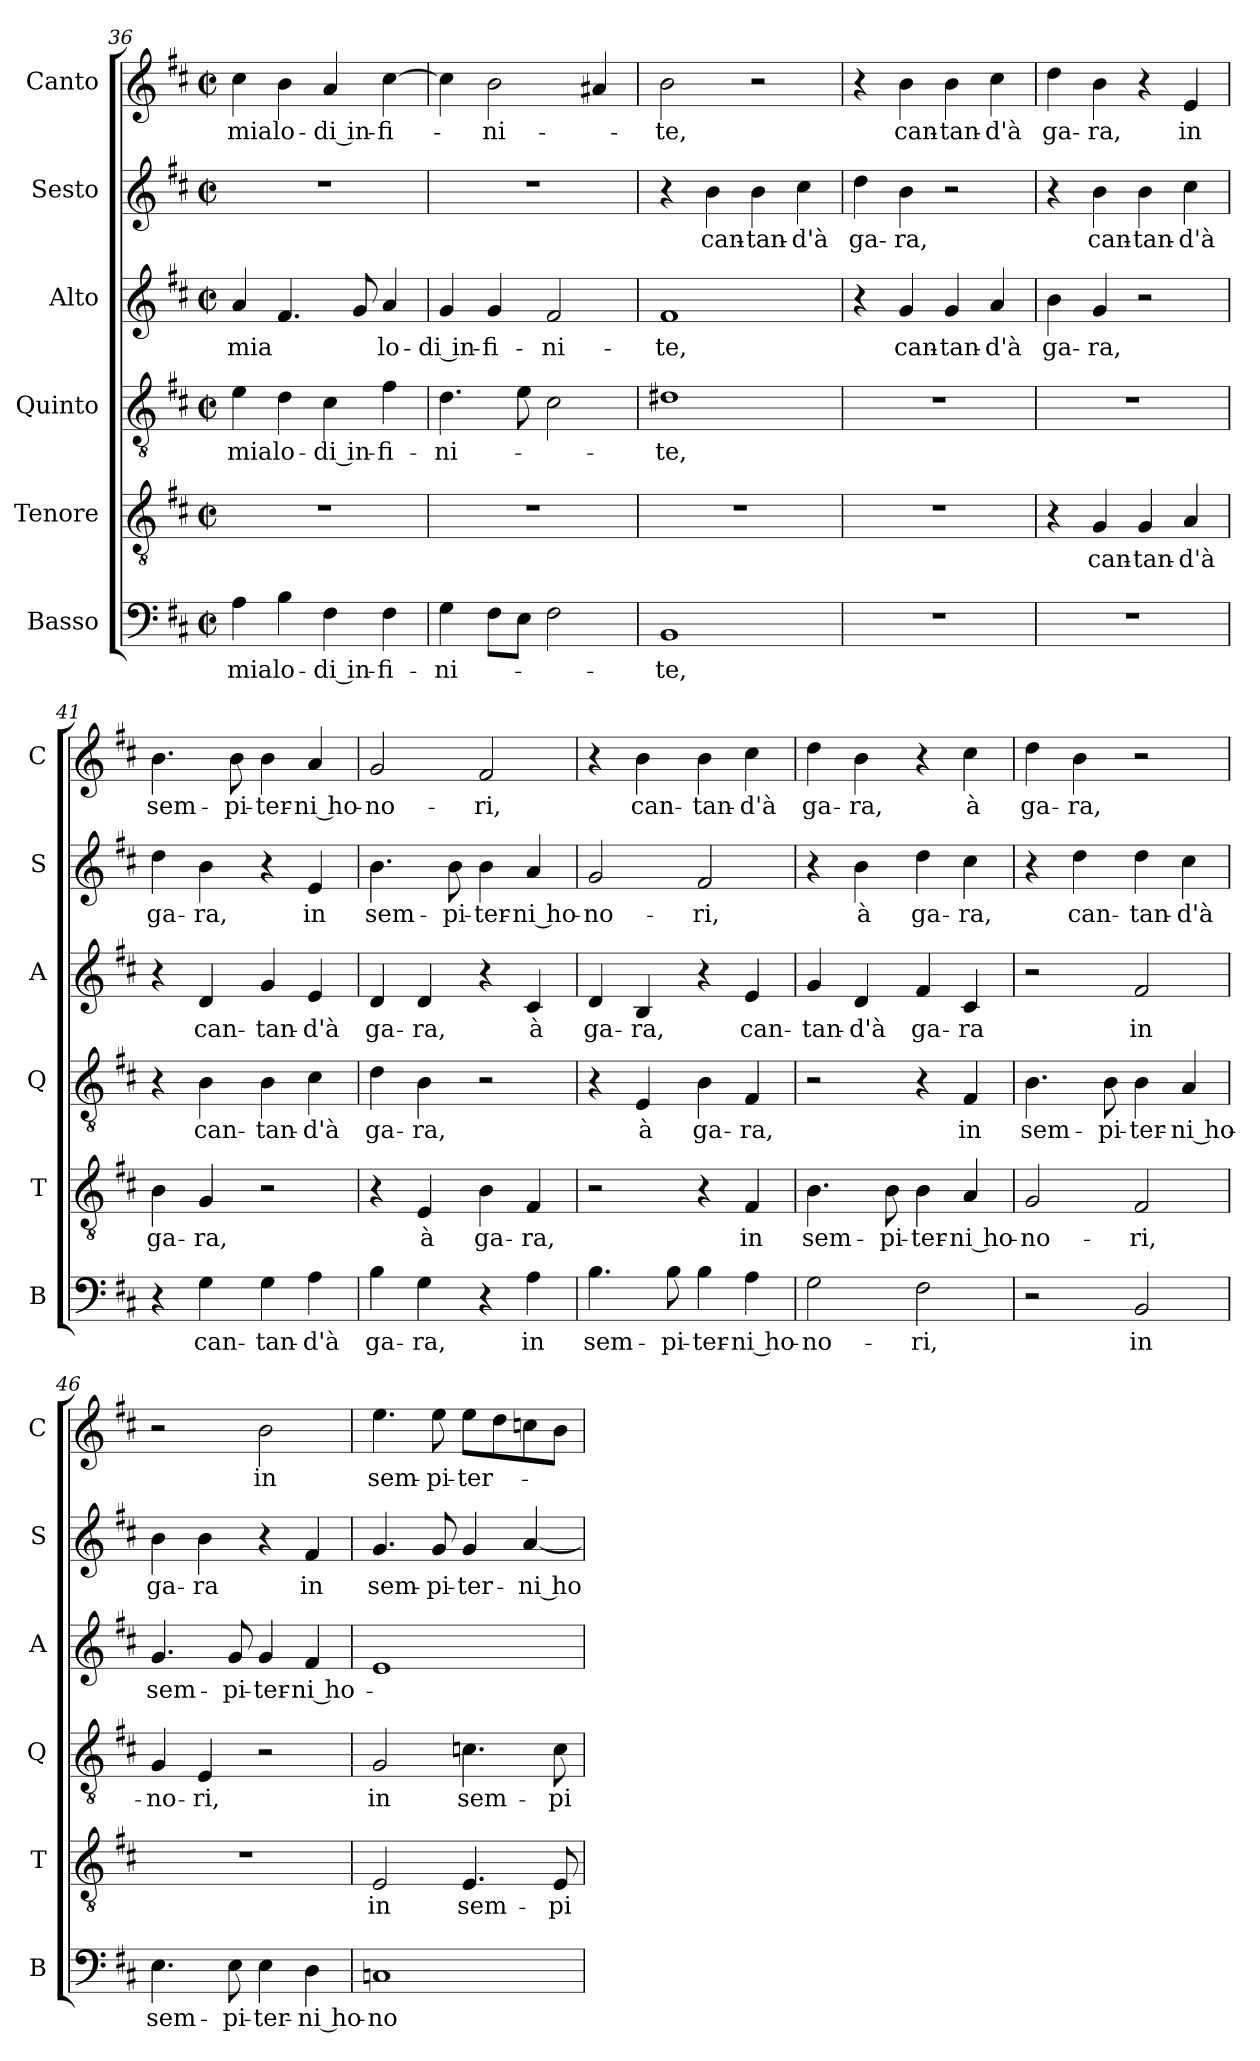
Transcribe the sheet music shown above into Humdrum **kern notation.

**kern	**text	**kern	**text	**kern	**text	**kern	**text	**kern	**text	**kern	**text
*part6	*part6	*part5	*part5	*part4	*part4	*part3	*part3	*part2	*part2	*part1	*part1
*staff6	*staff6	*staff5	*staff5	*staff4	*staff4	*staff3	*staff3	*staff2	*staff2	*staff1	*staff1
*I"Basso	*	*I"Tenore	*	*I"Quinto	*	*I"Alto	*	*I"Sesto	*	*I"Canto	*
*I'B	*	*I'T	*	*I'Q	*	*I'A	*	*I'S	*	*I'C	*
*clefF4	*	*clefGv2	*	*clefGv2	*	*clefG2	*	*clefG2	*	*clefG2	*
*k[f#c#]	*	*k[f#c#]	*	*k[f#c#]	*	*k[f#c#]	*	*k[f#c#]	*	*k[f#c#]	*
*D:	*	*D:	*	*D:	*	*D:	*	*D:	*	*D:	*
*M2/2	*	*M2/2	*	*M2/2	*	*M2/2	*	*M2/2	*	*M2/2	*
*met(c|)	*	*met(c|)	*	*met(c|)	*	*met(c|)	*	*met(c|)	*	*met(c|)	*
=36	=36	=36	=36	=36	=36	=36	=36	=36	=36	=36	=36
!	!LO:LY:b	!	!	!	!LO:LY:b	!	!LO:LY:b	!	!	!	!LO:LY:b
4A\	mia	1r	.	4e\	mia	4a/	mia	1r	.	4cc#\	mia
!	!LO:LY:b	!	!	!	!LO:LY:b	!	!	!	!	!	!LO:LY:b
4B\	lo-	.	.	4d\	lo-	4.f#/	.	.	.	4b\	lo-
!	!LO:LY:b	!	!	!	!LO:LY:b	!	!	!	!	!	!LO:LY:b
4F#\	-di in-	.	.	4c#\	-di in-	.	.	.	.	4a/	-di in-
.	.	.	.	.	.	8g/	.	.	.	.	.
!	!LO:LY:b	!	!	!	!LO:LY:b	!	!LO:LY:b	!	!	!	!LO:LY:b
4F#\	-fi-	.	.	4f#\	-fi-	4a/	lo-	.	.	[4cc#\	-fi-
!!LO:LB:g=z
=37	=37	=37	=37	=37	=37	=37	=37	=37	=37	=37	=37
!	!LO:LY:b	!	!	!	!LO:LY:b	!	!LO:LY:b	!	!	!	!
4G\	-ni-	1r	.	4.d\	-ni-	4g/	-di in-	1r	.	4cc#\]	.
!	!	!	!	!	!	!	!LO:LY:b	!	!	!	!LO:LY:b
8F#\L	.	.	.	.	.	4g/	-fi-	.	.	2b\	-ni-
8E\J	.	.	.	8e\	.	.	.	.	.	.	.
!	!	!	!	!	!	!	!LO:LY:b	!	!	!	!
2F#\	.	.	.	2c#\	.	2f#/	-ni-	.	.	.	.
.	.	.	.	.	.	.	.	.	.	4a#X/	.
=38	=38	=38	=38	=38	=38	=38	=38	=38	=38	=38	=38
!	!LO:LY:b	!	!	!	!LO:LY:b	!	!LO:LY:b	!	!	!	!LO:LY:b
1BB	-te,	1r	.	1d#X	-te,	1f#	-te,	4r	.	2b\	-te,
!	!	!	!	!	!	!	!	!	!LO:LY:b	!	!
.	.	.	.	.	.	.	.	4b\	can-	.	.
!	!	!	!	!	!	!	!	!	!LO:LY:b	!	!
.	.	.	.	.	.	.	.	4b\	-tan-	2r	.
!	!	!	!	!	!	!	!	!	!LO:LY:b	!	!
.	.	.	.	.	.	.	.	4cc#\	-d'à	.	.
=39	=39	=39	=39	=39	=39	=39	=39	=39	=39	=39	=39
!	!	!	!	!	!	!	!	!	!LO:LY:b	!	!
1r	.	1r	.	1r	.	4r	.	4dd\	ga-	4r	.
!	!	!	!	!	!	!	!LO:LY:b	!	!LO:LY:b	!	!LO:LY:b
.	.	.	.	.	.	4g/	can-	4b\	-ra,	4b\	can-
!	!	!	!	!	!	!	!LO:LY:b	!	!	!	!LO:LY:b
.	.	.	.	.	.	4g/	-tan-	2r	.	4b\	-tan-
!	!	!	!	!	!	!	!LO:LY:b	!	!	!	!LO:LY:b
.	.	.	.	.	.	4a/	-d'à	.	.	4cc#\	-d'à
=40	=40	=40	=40	=40	=40	=40	=40	=40	=40	=40	=40
!	!	!	!	!	!	!	!LO:LY:b	!	!	!	!LO:LY:b
1r	.	4r	.	1r	.	4b\	ga-	4r	.	4dd\	ga-
!	!	!	!LO:LY:b	!	!	!	!LO:LY:b	!	!LO:LY:b	!	!LO:LY:b
.	.	4G/	can-	.	.	4g/	-ra,	4b\	can-	4b\	-ra,
!	!	!	!LO:LY:b	!	!	!	!	!	!LO:LY:b	!	!
.	.	4G/	-tan-	.	.	2r	.	4b\	-tan-	4r	.
!	!	!	!LO:LY:b	!	!	!	!	!	!LO:LY:b	!	!LO:LY:b
.	.	4A/	-d'à	.	.	.	.	4cc#\	-d'à	4e/	in
=41	=41	=41	=41	=41	=41	=41	=41	=41	=41	=41	=41
!	!	!	!LO:LY:b	!	!	!	!	!	!LO:LY:b	!	!LO:LY:b
4r	.	4B\	ga-	4r	.	4r	.	4dd\	ga-	4.b\	sem-
!	!LO:LY:b	!	!LO:LY:b	!	!LO:LY:b	!	!LO:LY:b	!	!LO:LY:b	!	!
4G\	can-	4G/	-ra,	4B\	can-	4d/	can-	4b\	-ra,	.	.
!	!	!	!	!	!	!	!	!	!	!	!LO:LY:b
.	.	.	.	.	.	.	.	.	.	8b\	-pi-
!	!LO:LY:b	!	!	!	!LO:LY:b	!	!LO:LY:b	!	!	!	!LO:LY:b
4G\	-tan-	2r	.	4B\	-tan-	4g/	-tan-	4r	.	4b\	-ter-
!	!LO:LY:b	!	!	!	!LO:LY:b	!	!LO:LY:b	!	!LO:LY:b	!	!LO:LY:b
4A\	-d'à	.	.	4c#\	-d'à	4e/	-d'à	4e/	in	4a/	-ni ho-
=42	=42	=42	=42	=42	=42	=42	=42	=42	=42	=42	=42
!	!LO:LY:b	!	!	!	!LO:LY:b	!	!LO:LY:b	!	!LO:LY:b	!	!LO:LY:b
4B\	ga-	4r	.	4d\	ga-	4d/	ga-	4.b\	sem-	2g/	-no-
!	!LO:LY:b	!	!LO:LY:b	!	!LO:LY:b	!	!LO:LY:b	!	!	!	!
4G\	-ra,	4E/	à	4B\	-ra,	4d/	-ra,	.	.	.	.
!	!	!	!	!	!	!	!	!	!LO:LY:b	!	!
.	.	.	.	.	.	.	.	8b\	-pi-	.	.
!	!	!	!LO:LY:b	!	!	!	!	!	!LO:LY:b	!	!LO:LY:b
4r	.	4B\	ga-	2r	.	4r	.	4b\	-ter-	2f#/	-ri,
!	!LO:LY:b	!	!LO:LY:b	!	!	!	!LO:LY:b	!	!LO:LY:b	!	!
4A\	in	4F#/	-ra,	.	.	4c#/	à	4a/	-ni ho-	.	.
!!LO:PB:g=z
=43	=43	=43	=43	=43	=43	=43	=43	=43	=43	=43	=43
!	!LO:LY:b	!	!	!	!	!	!LO:LY:b	!	!LO:LY:b	!	!
4.B\	sem-	2r	.	4r	.	4d/	ga-	2g/	-no-	4r	.
!	!	!	!	!	!LO:LY:b	!	!LO:LY:b	!	!	!	!LO:LY:b
.	.	.	.	4E/	à	4B/	-ra,	.	.	4b\	can-
!	!LO:LY:b	!	!	!	!	!	!	!	!	!	!
8B\	-pi-	.	.	.	.	.	.	.	.	.	.
!	!LO:LY:b	!	!	!	!LO:LY:b	!	!	!	!LO:LY:b	!	!LO:LY:b
4B\	-ter-	4r	.	4B\	ga-	4r	.	2f#/	-ri,	4b\	-tan-
!	!LO:LY:b	!	!LO:LY:b	!	!LO:LY:b	!	!LO:LY:b	!	!	!	!LO:LY:b
4A\	-ni ho-	4F#/	in	4F#/	-ra,	4e/	can-	.	.	4cc#\	-d'à
=44	=44	=44	=44	=44	=44	=44	=44	=44	=44	=44	=44
!	!LO:LY:b	!	!LO:LY:b	!	!	!	!LO:LY:b	!	!	!	!LO:LY:b
2G\	-no-	4.B\	sem-	2r	.	4g/	-tan-	4r	.	4dd\	ga-
!	!	!	!	!	!	!	!LO:LY:b	!	!LO:LY:b	!	!LO:LY:b
.	.	.	.	.	.	4d/	-d'à	4b\	à	4b\	-ra,
!	!	!	!LO:LY:b	!	!	!	!	!	!	!	!
.	.	8B\	-pi-	.	.	.	.	.	.	.	.
!	!LO:LY:b	!	!LO:LY:b	!	!	!	!LO:LY:b	!	!LO:LY:b	!	!
2F#\	-ri,	4B\	-ter-	4r	.	4f#/	ga-	4dd\	ga-	4r	.
!	!	!	!LO:LY:b	!	!LO:LY:b	!	!LO:LY:b	!	!LO:LY:b	!	!LO:LY:b
.	.	4A/	-ni ho-	4F#/	in	4c#/	-ra	4cc#\	-ra,	4cc#\	à
=45	=45	=45	=45	=45	=45	=45	=45	=45	=45	=45	=45
!	!	!	!LO:LY:b	!	!LO:LY:b	!	!	!	!	!	!LO:LY:b
2r	.	2G/	-no-	4.B\	sem-	2r	.	4r	.	4dd\	ga-
!	!	!	!	!	!	!	!	!	!LO:LY:b	!	!LO:LY:b
.	.	.	.	.	.	.	.	4dd\	can-	4b\	-ra,
!	!	!	!	!	!LO:LY:b	!	!	!	!	!	!
.	.	.	.	8B\	-pi-	.	.	.	.	.	.
!	!LO:LY:b	!	!LO:LY:b	!	!LO:LY:b	!	!LO:LY:b	!	!LO:LY:b	!	!
2BB/	in	2F#/	-ri,	4B\	-ter-	2f#/	in	4dd\	-tan-	2r	.
!	!	!	!	!	!LO:LY:b	!	!	!	!LO:LY:b	!	!
.	.	.	.	4A/	-ni ho-	.	.	4cc#\	-d'à	.	.
=46	=46	=46	=46	=46	=46	=46	=46	=46	=46	=46	=46
!	!LO:LY:b	!	!	!	!LO:LY:b	!	!LO:LY:b	!	!LO:LY:b	!	!
4.E\	sem-	1r	.	4G/	-no-	4.g/	sem-	4b\	ga-	2r	.
!	!	!	!	!	!LO:LY:b	!	!	!	!LO:LY:b	!	!
.	.	.	.	4E/	-ri,	.	.	4b\	-ra	.	.
!	!LO:LY:b	!	!	!	!	!	!LO:LY:b	!	!	!	!
8E\	-pi-	.	.	.	.	8g/	-pi-	.	.	.	.
!	!LO:LY:b	!	!	!	!	!	!LO:LY:b	!	!	!	!LO:LY:b
4E\	-ter-	.	.	2r	.	4g/	-ter-	4r	.	2b\	in
!	!LO:LY:b	!	!	!	!	!	!LO:LY:b	!	!LO:LY:b	!	!
4D\	-ni ho-	.	.	.	.	4f#/	-ni ho-	4f#/	in	.	.
=47	=47	=47	=47	=47	=47	=47	=47	=47	=47	=47	=47
!	!LO:LY:b	!	!LO:LY:b	!	!LO:LY:b	!	!	!	!LO:LY:b	!	!LO:LY:b
1Cn	-no-	2E/	in	2G/	in	1e	.	4.g/	sem-	4.ee\	sem-
!	!	!	!	!	!	!	!	!	!LO:LY:b	!	!LO:LY:b
.	.	.	.	.	.	.	.	8g/	-pi-	8ee\	-pi-
!	!	!	!LO:LY:b	!	!LO:LY:b	!	!	!	!LO:LY:b	!	!LO:LY:b
.	.	4.E/	sem-	4.cn\	sem-	.	.	4g/	-ter-	8ee\L	-ter-
.	.	.	.	.	.	.	.	.	.	8dd\	.
!	!	!	!	!	!	!	!	!	!LO:LY:b	!	!
.	.	.	.	.	.	.	.	[4a/	-ni ho-	8ccn\	.
!	!	!	!LO:LY:b	!	!LO:LY:b	!	!	!	!	!	!
.	.	8E/	-pi-	8c\	-pi-	.	.	.	.	8b\J	.
=	=	=	=	=	=	=	=	=	=	=	=
*-	*-	*-	*-	*-	*-	*-	*-	*-	*-	*-	*-
